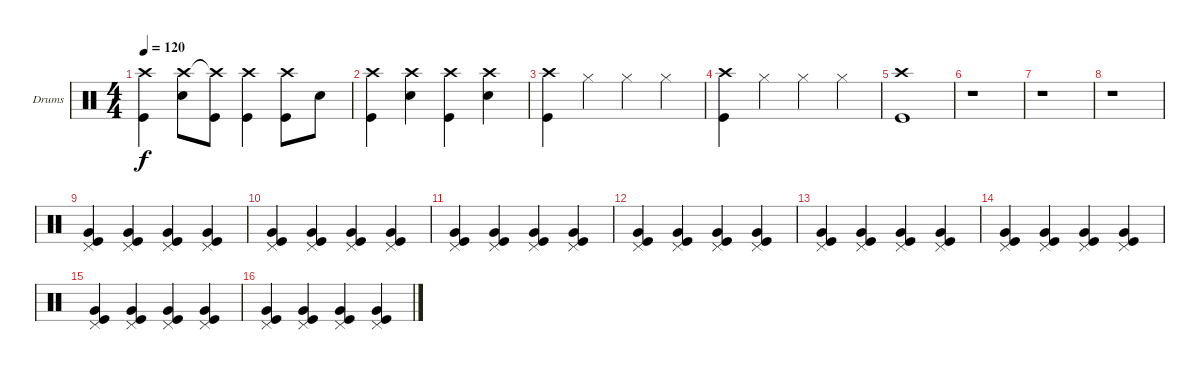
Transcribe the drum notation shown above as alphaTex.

\bracketExtendMode groupsimilarinstruments
\firstSystemTrackNameOrientation horizontal
\otherSystemsTrackNameOrientation horizontal
\track ("Drumkit" "Drums") {instrument percussion}
\staff {score}
\articulation defaults
\ts (4 4)
\tempo 120
\clef neutral
\ks c
("Crash high (hit)" "Kick (hit)").4{dy f} ("Crash high (hit)" "Snare (hit) 2").8 ("Crash high (hit)"{t} "Kick (hit)").8 ("Crash high (hit)" "Kick (hit)").4 ("Crash high (hit)" "Kick (hit)").8 "Snare (hit) 2".8 |
("Crash high (hit)" "Kick (hit)").4 ("Crash high (hit)" "Snare (hit) 2").4 ("Crash high (hit)" "Kick (hit)").4 ("Crash high (hit)" "Snare (hit) 2").4 |
("Crash high (hit)" "Kick (hit)").4 "Hi-Hat (closed)".4 "Hi-Hat (closed)".4 "Hi-Hat (closed)".4 |
("Crash high (hit)" "Kick (hit)").4 "Hi-Hat (closed)".4 "Hi-Hat (closed)".4 "Hi-Hat (closed)".4 |
("Crash high (hit)" "Kick (hit)").1 |
r.1 |
r.1 |
r.1 |
("Pedal Hi-Hat (hit)" "Very Low Tom (hit)" "Kick (hit)").4 ("Pedal Hi-Hat (hit)" "Very Low Tom (hit)" "Kick (hit)").4 ("Pedal Hi-Hat (hit)" "Very Low Tom (hit)" "Kick (hit)").4 ("Pedal Hi-Hat (hit)" "Very Low Tom (hit)" "Kick (hit)").4 |
("Pedal Hi-Hat (hit)" "Very Low Tom (hit)" "Kick (hit)").4 ("Pedal Hi-Hat (hit)" "Very Low Tom (hit)" "Kick (hit)").4 ("Pedal Hi-Hat (hit)" "Very Low Tom (hit)" "Kick (hit)").4 ("Pedal Hi-Hat (hit)" "Very Low Tom (hit)" "Kick (hit)").4 |
("Pedal Hi-Hat (hit)" "Very Low Tom (hit)" "Kick (hit)").4 ("Pedal Hi-Hat (hit)" "Very Low Tom (hit)" "Kick (hit)").4 ("Pedal Hi-Hat (hit)" "Very Low Tom (hit)" "Kick (hit)").4 ("Pedal Hi-Hat (hit)" "Very Low Tom (hit)" "Kick (hit)").4 |
("Pedal Hi-Hat (hit)" "Very Low Tom (hit)" "Kick (hit)").4 ("Pedal Hi-Hat (hit)" "Very Low Tom (hit)" "Kick (hit)").4 ("Pedal Hi-Hat (hit)" "Very Low Tom (hit)" "Kick (hit)").4 ("Pedal Hi-Hat (hit)" "Very Low Tom (hit)" "Kick (hit)").4 |
("Pedal Hi-Hat (hit)" "Very Low Tom (hit)" "Kick (hit)").4 ("Pedal Hi-Hat (hit)" "Very Low Tom (hit)" "Kick (hit)").4 ("Pedal Hi-Hat (hit)" "Very Low Tom (hit)" "Kick (hit)").4 ("Pedal Hi-Hat (hit)" "Very Low Tom (hit)" "Kick (hit)").4 |
("Pedal Hi-Hat (hit)" "Very Low Tom (hit)" "Kick (hit)").4 ("Pedal Hi-Hat (hit)" "Very Low Tom (hit)" "Kick (hit)").4 ("Pedal Hi-Hat (hit)" "Very Low Tom (hit)" "Kick (hit)").4 ("Pedal Hi-Hat (hit)" "Very Low Tom (hit)" "Kick (hit)").4 |
("Pedal Hi-Hat (hit)" "Very Low Tom (hit)" "Kick (hit)").4 ("Pedal Hi-Hat (hit)" "Very Low Tom (hit)" "Kick (hit)").4 ("Pedal Hi-Hat (hit)" "Very Low Tom (hit)" "Kick (hit)").4 ("Pedal Hi-Hat (hit)" "Very Low Tom (hit)" "Kick (hit)").4 |
("Pedal Hi-Hat (hit)" "Very Low Tom (hit)" "Kick (hit)").4 ("Pedal Hi-Hat (hit)" "Very Low Tom (hit)" "Kick (hit)").4 ("Pedal Hi-Hat (hit)" "Very Low Tom (hit)" "Kick (hit)").4 ("Pedal Hi-Hat (hit)" "Very Low Tom (hit)" "Kick (hit)").4
